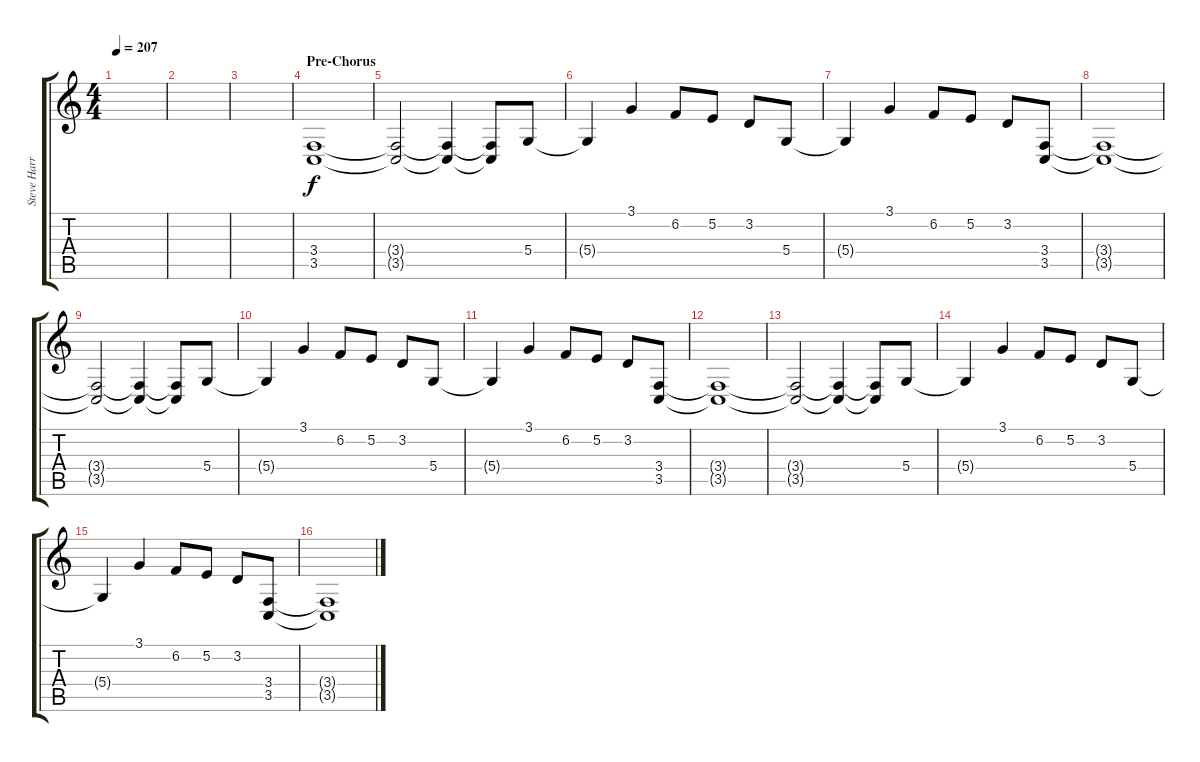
\track ("Steve Harris - Keyboard" "Steve Harr") {instrument stringensemble1}
\staff {score tabs}
\tuning (E4 B3 G3 D3 A2 E2) {hide}
\ts (4 4)
\tempo 207
\clef g2
\ks c
|
|
|
\section ("" "Pre-Chorus")
(3.4 3.5).1 |
(3.4{t} 3.5{t}).2 (3.4{t} 3.5{t}).4 (3.4{t} 3.5{t}).8 5.4.8 |
5.4{t}.4 3.1.4 6.2.8 5.2.8 3.2.8 5.4.8 |
5.4{t}.4 3.1.4 6.2.8 5.2.8 3.2.8 (3.4 3.5).8 |
(3.4{t} 3.5{t}).1 |
(3.4{t} 3.5{t}).2 (3.4{t} 3.5{t}).4 (3.4{t} 3.5{t}).8 5.4.8 |
5.4{t}.4 3.1.4 6.2.8 5.2.8 3.2.8 5.4.8 |
5.4{t}.4 3.1.4 6.2.8 5.2.8 3.2.8 (3.4 3.5).8 |
(3.4{t} 3.5{t}).1 |
(3.4{t} 3.5{t}).2 (3.4{t} 3.5{t}).4 (3.4{t} 3.5{t}).8 5.4.8 |
5.4{t}.4 3.1.4 6.2.8 5.2.8 3.2.8 5.4.8 |
5.4{t}.4 3.1.4 6.2.8 5.2.8 3.2.8 (3.4 3.5).8 |
(3.4{t} 3.5{t}).1
